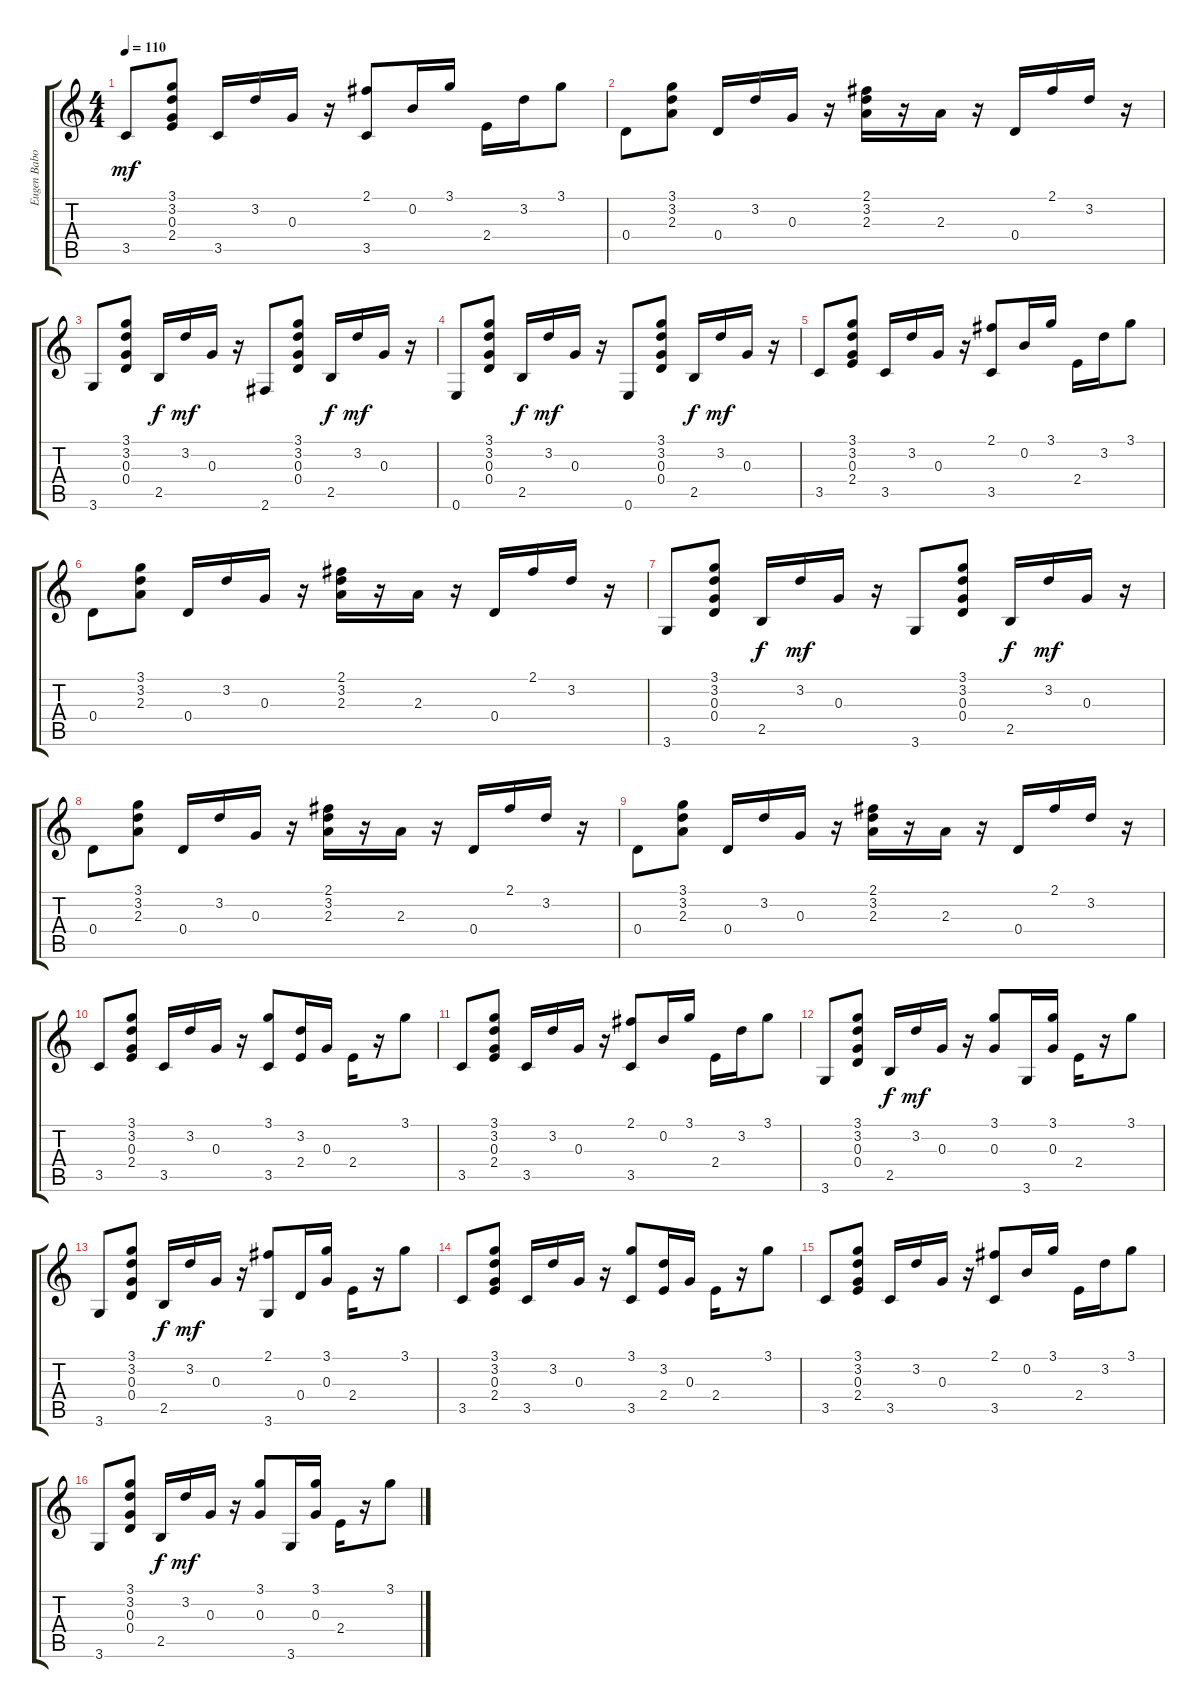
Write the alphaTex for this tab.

\track ("Eugen Baboi" "Eugen Babo") {instrument acousticguitarsteel}
\staff {score tabs}
\tuning (E4 B3 G3 D3 A2 E2) {hide}
\ts (4 4)
\tempo 110
\clef g2
\ks c
3.5.8{dy mf} (3.1 3.2 0.3 2.4).8 3.5.16 3.2.16 0.3.16 r.16 (2.1 3.5).8 0.2.16 3.1.16 2.4.16 3.2.16 3.1.8 |
0.4.8 (3.1 3.2 2.3).8 0.4.16 3.2.16 0.3.16 r.16 (2.1 3.2 2.3).16 r.16 2.3.16 r.16 0.4.16 2.1.16 3.2.16 r.16 |
3.6.8 (3.1 3.2 0.3 0.4).8 2.5.16{dy f} 3.2.16{dy mf} 0.3.16 r.16 2.6.8 (3.1 3.2 0.3 0.4).8 2.5.16{dy f} 3.2.16{dy mf} 0.3.16 r.16 |
0.6.8 (3.1 3.2 0.3 0.4).8 2.5.16{dy f} 3.2.16{dy mf} 0.3.16 r.16 0.6.8 (3.1 3.2 0.3 0.4).8 2.5.16{dy f} 3.2.16{dy mf} 0.3.16 r.16 |
3.5.8 (3.1 3.2 0.3 2.4).8 3.5.16 3.2.16 0.3.16 r.16 (2.1 3.5).8 0.2.16 3.1.16 2.4.16 3.2.16 3.1.8 |
0.4.8 (3.1 3.2 2.3).8 0.4.16 3.2.16 0.3.16 r.16 (2.1 3.2 2.3).16 r.16 2.3.16 r.16 0.4.16 2.1.16 3.2.16 r.16 |
3.6.8 (3.1 3.2 0.3 0.4).8 2.5.16{dy f} 3.2.16{dy mf} 0.3.16 r.16 3.6.8 (3.1 3.2 0.3 0.4).8 2.5.16{dy f} 3.2.16{dy mf} 0.3.16 r.16 |
0.4.8 (3.1 3.2 2.3).8 0.4.16 3.2.16 0.3.16 r.16 (2.1 3.2 2.3).16 r.16 2.3.16 r.16 0.4.16 2.1.16 3.2.16 r.16 |
0.4.8 (3.1 3.2 2.3).8 0.4.16 3.2.16 0.3.16 r.16 (2.1 3.2 2.3).16 r.16 2.3.16 r.16 0.4.16 2.1.16 3.2.16 r.16 |
3.5.8 (3.1 3.2 0.3 2.4).8 3.5.16 3.2.16 0.3.16 r.16 (3.1 3.5).8 (3.2 2.4).16 0.3.16 2.4.16 r.16 3.1.8 |
3.5.8 (3.1 3.2 0.3 2.4).8 3.5.16 3.2.16 0.3.16 r.16 (2.1 3.5).8 0.2.16 3.1.16 2.4.16 3.2.16 3.1.8 |
3.6.8 (3.1 3.2 0.3 0.4).8 2.5.16{dy f} 3.2.16{dy mf} 0.3.16 r.16 (3.1 0.3).8 3.6.16 (3.1 0.3).16 2.4.16 r.16 3.1.8 |
3.6.8 (3.1 3.2 0.3 0.4).8 2.5.16{dy f} 3.2.16{dy mf} 0.3.16 r.16 (2.1 3.6).8 0.4.16 (3.1 0.3).16 2.4.16 r.16 3.1.8 |
3.5.8 (3.1 3.2 0.3 2.4).8 3.5.16 3.2.16 0.3.16 r.16 (3.1 3.5).8 (3.2 2.4).16 0.3.16 2.4.16 r.16 3.1.8 |
3.5.8 (3.1 3.2 0.3 2.4).8 3.5.16 3.2.16 0.3.16 r.16 (2.1 3.5).8 0.2.16 3.1.16 2.4.16 3.2.16 3.1.8 |
3.6.8 (3.1 3.2 0.3 0.4).8 2.5.16{dy f} 3.2.16{dy mf} 0.3.16 r.16 (3.1 0.3).8 3.6.16 (3.1 0.3).16 2.4.16 r.16 3.1.8
